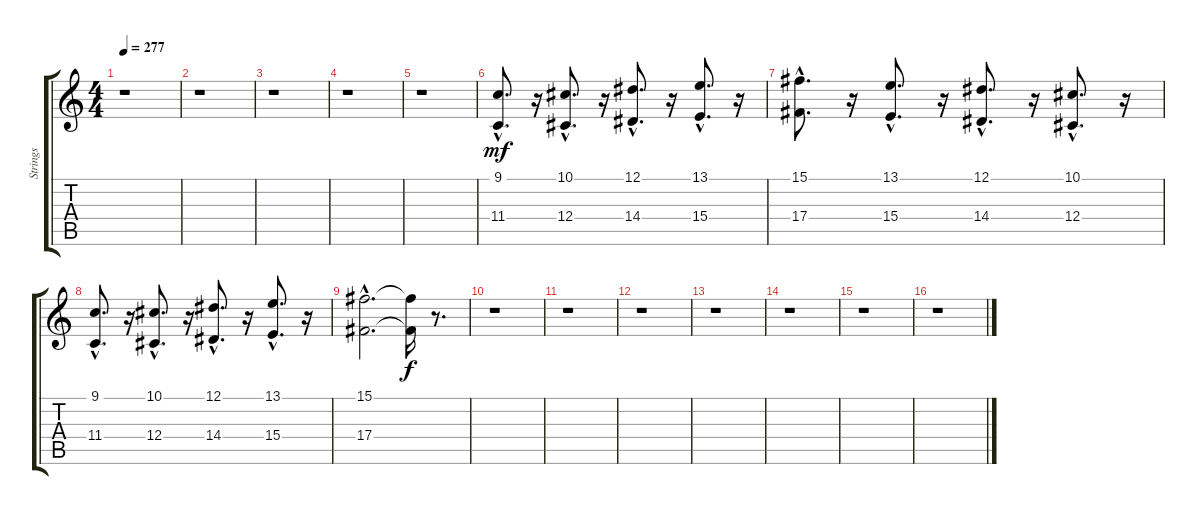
\track ("Strings" "Strings") {instrument tremolostrings}
\staff {score tabs}
\tuning (Eb4 Bb3 Gb3 Db3 Ab2 Eb2) {hide}
\ts (4 4)
\tempo 277
\clef g2
\ks c
r.1{dy f} |
r.1 |
r.1 |
r.1 |
r.1 |
(9.1{hac} 11.4{hac}).8{d dy mf} r.16 (10.1{hac} 12.4{hac}).8{d} r.16 (12.1{hac} 14.4{hac}).8{d} r.16 (13.1{hac} 15.4{hac}).8{d} r.16 |
(15.1{hac} 17.4{hac}).8{d} r.16 (13.1{hac} 15.4{hac}).8{d} r.16 (12.1{hac} 14.4{hac}).8{d} r.16 (10.1{hac} 12.4{hac}).8{d} r.16 |
(9.1{hac} 11.4{hac}).8{d} r.16 (10.1{hac} 12.4{hac}).8{d} r.16 (12.1{hac} 14.4{hac}).8{d} r.16 (13.1{hac} 15.4{hac}).8{d} r.16 |
(15.1{hac} 17.4{hac}).2{d} (15.1{t} 17.4{t}).16{dy f} r.8{d} |
r.1 |
r.1 |
r.1 |
r.1 |
r.1 |
r.1 |
r.1
